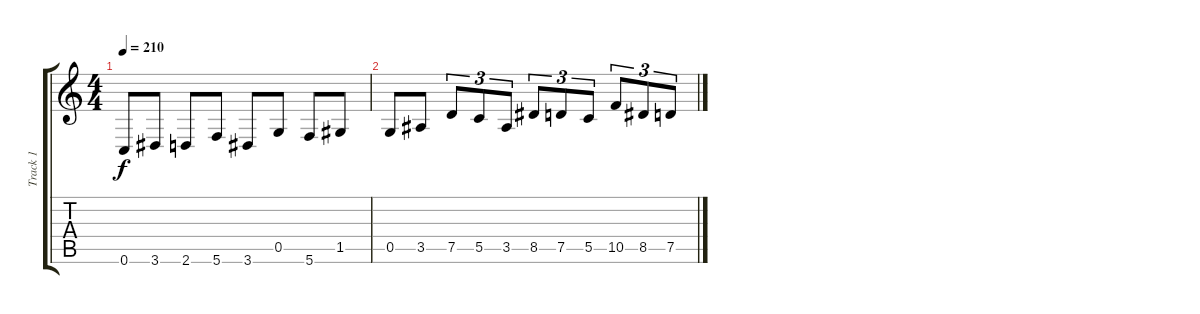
\track ("Track 1" "Track 1") {instrument overdrivenguitar}
\staff {score tabs}
\tuning (D4 A3 F3 C3 G2 C2) {hide}
\ts (4 4)
\tempo 210
\clef g2
\ks c
0.6.8{dy f} 3.6.8 2.6.8 5.6.8 3.6.8 0.5.8 5.6.8 1.5.8 |
0.5.8 3.5.8 7.5.8{tu (3 2)} 5.5.8{tu (3 2)} 3.5.8{tu (3 2)} 8.5.8{tu (3 2)} 7.5.8{tu (3 2)} 5.5.8{tu (3 2)} 10.5.8{tu (3 2)} 8.5.8{tu (3 2)} 7.5.8{tu (3 2)}
